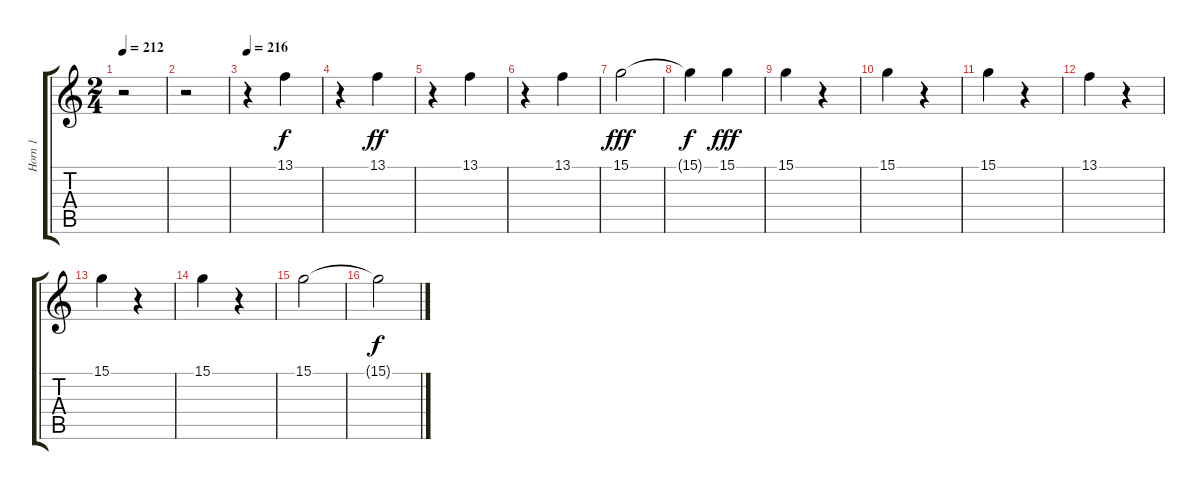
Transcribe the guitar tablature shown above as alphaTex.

\track ("Horn 1" "Horn 1") {instrument frenchhorn}
\staff {score tabs}
\tuning (E4 B3 G3 D3 A2 E2) {hide}
\ts (2 4)
\tempo 212
\clef g2
\ks c
r.2{dy f} |
r.2 |
\tempo 216
r.4 13.1.4 |
r.4 13.1.4{dy ff} |
r.4 13.1.4 |
r.4 13.1.4 |
15.1.2{dy fff} |
15.1{t}.4{dy f} 15.1.4{dy fff} |
15.1.4 r.4 |
15.1.4 r.4 |
15.1.4 r.4 |
13.1.4 r.4 |
15.1.4 r.4 |
15.1.4 r.4 |
15.1.2 |
15.1{t}.2{dy f}
